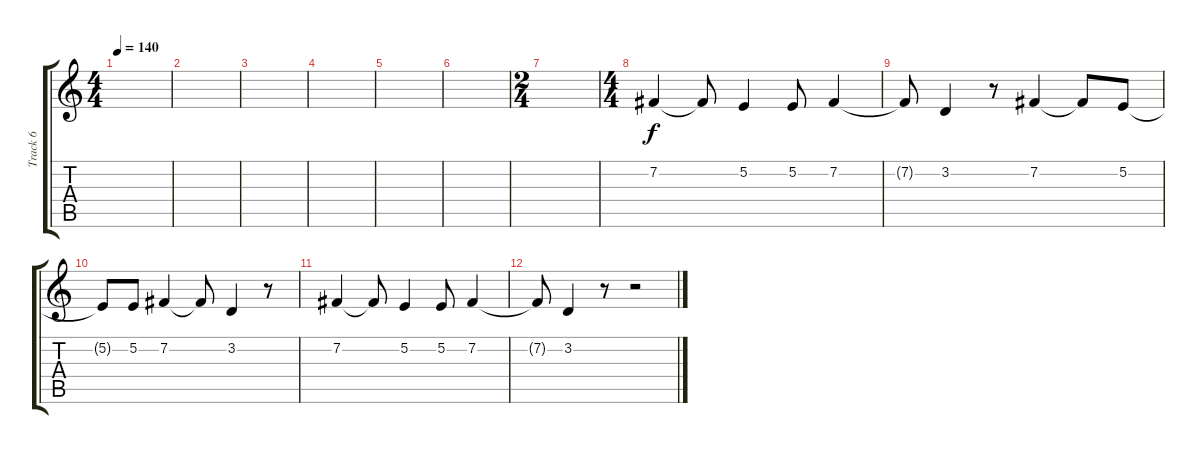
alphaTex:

\track ("Track 6" "Track 6") {instrument lead6voice}
\staff {score tabs}
\tuning (E4 B3 G3 D3 A2 E2) {hide}
\ts (4 4)
\tempo 140
\clef g2
\ks c
|
|
|
|
|
|
\ts (2 4)
|
\ts (4 4)
7.2.4 7.2{t}.8 5.2.4 5.2.8 7.2.4 |
7.2{t}.8 3.2.4 r.8 7.2.4 7.2{t}.8 5.2.8 |
5.2{t}.8 5.2.8 7.2.4 7.2{t}.8 3.2.4 r.8 |
7.2.4 7.2{t}.8 5.2.4 5.2.8 7.2.4 |
7.2{t}.8 3.2.4 r.8 r.2
